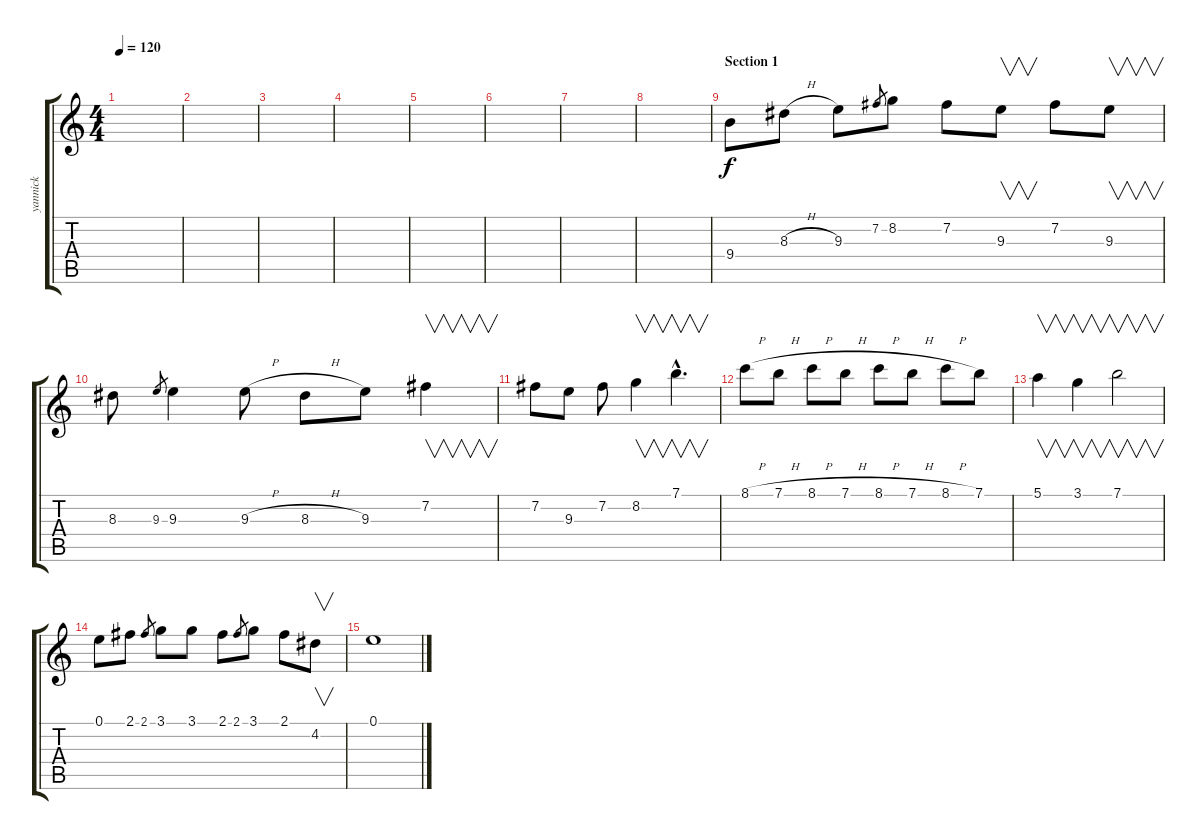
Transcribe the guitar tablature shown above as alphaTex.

\track ("yannick" "yannick") {instrument guitarharmonics}
\staff {score tabs}
\tuning (E4 B3 G3 D3 A2 E2) {hide}
\ts (4 4)
\tempo 120
\clef g2
\ks c
|
|
|
|
|
|
|
|
\section ("" "Section 1")
9.4.8 8.3{h}.8 9.3.8 7.2.8{gr} 8.2.8 7.2.8 9.3.8{v} 7.2.8 9.3.8{v} |
8.3.8 9.3.8{gr} 9.3.4 9.3{h}.8 8.3{h}.8 9.3.8 7.2.4{v} |
7.2.8 9.3.8 7.2.8 8.2.4{v} 7.1{hac}.4{v d} |
8.1{h}.8 7.1{h}.8 8.1{h}.8 7.1{h}.8 8.1{h}.8 7.1{h}.8 8.1{h}.8 7.1.8 |
5.1.4{v} 3.1.4{v} 7.1.2{v} |
0.1.8 2.1.8 2.1.8{gr} 3.1.8 3.1.8 2.1.8 2.1.8{gr} 3.1.8 2.1.8 4.2.8{v} |
0.1.1
